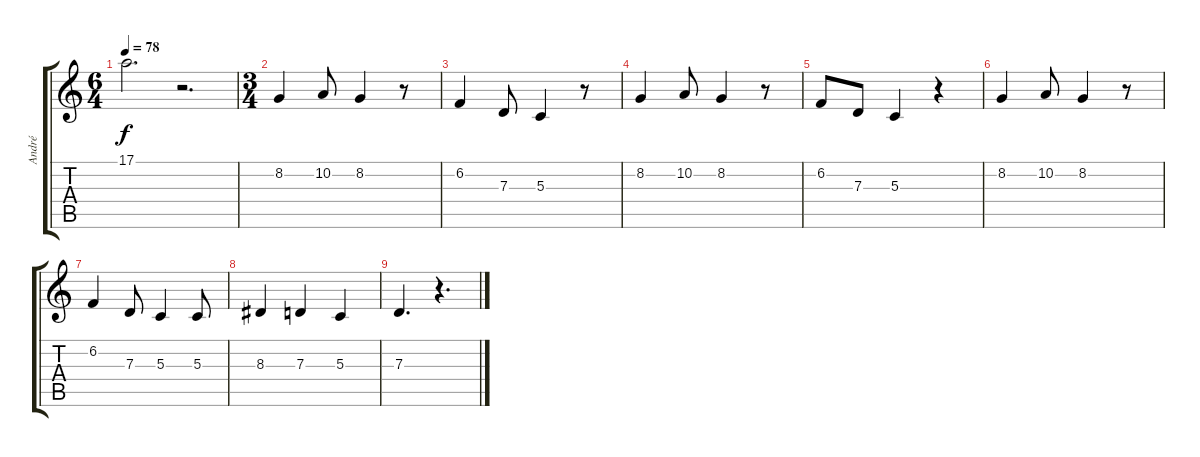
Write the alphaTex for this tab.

\track ("André" "André") {instrument lead6voice}
\staff {score tabs}
\tuning (E4 B3 G3 D3 A2 E2) {hide}
\ts (6 4)
\tempo 78
\clef g2
\ks c
17.1{t}.2{d dy f} r.2{d} |
\ts (3 4)
8.2.4 10.2.8 8.2.4 r.8 |
6.2.4 7.3.8 5.3.4 r.8 |
8.2.4 10.2.8 8.2.4 r.8 |
6.2.8 7.3.8 5.3.4 r.4 |
8.2.4 10.2.8 8.2.4 r.8 |
6.2.4 7.3.8 5.3.4 5.3.8 |
8.3.4 7.3.4 5.3.4 |
7.3.4{d} r.4{d}
